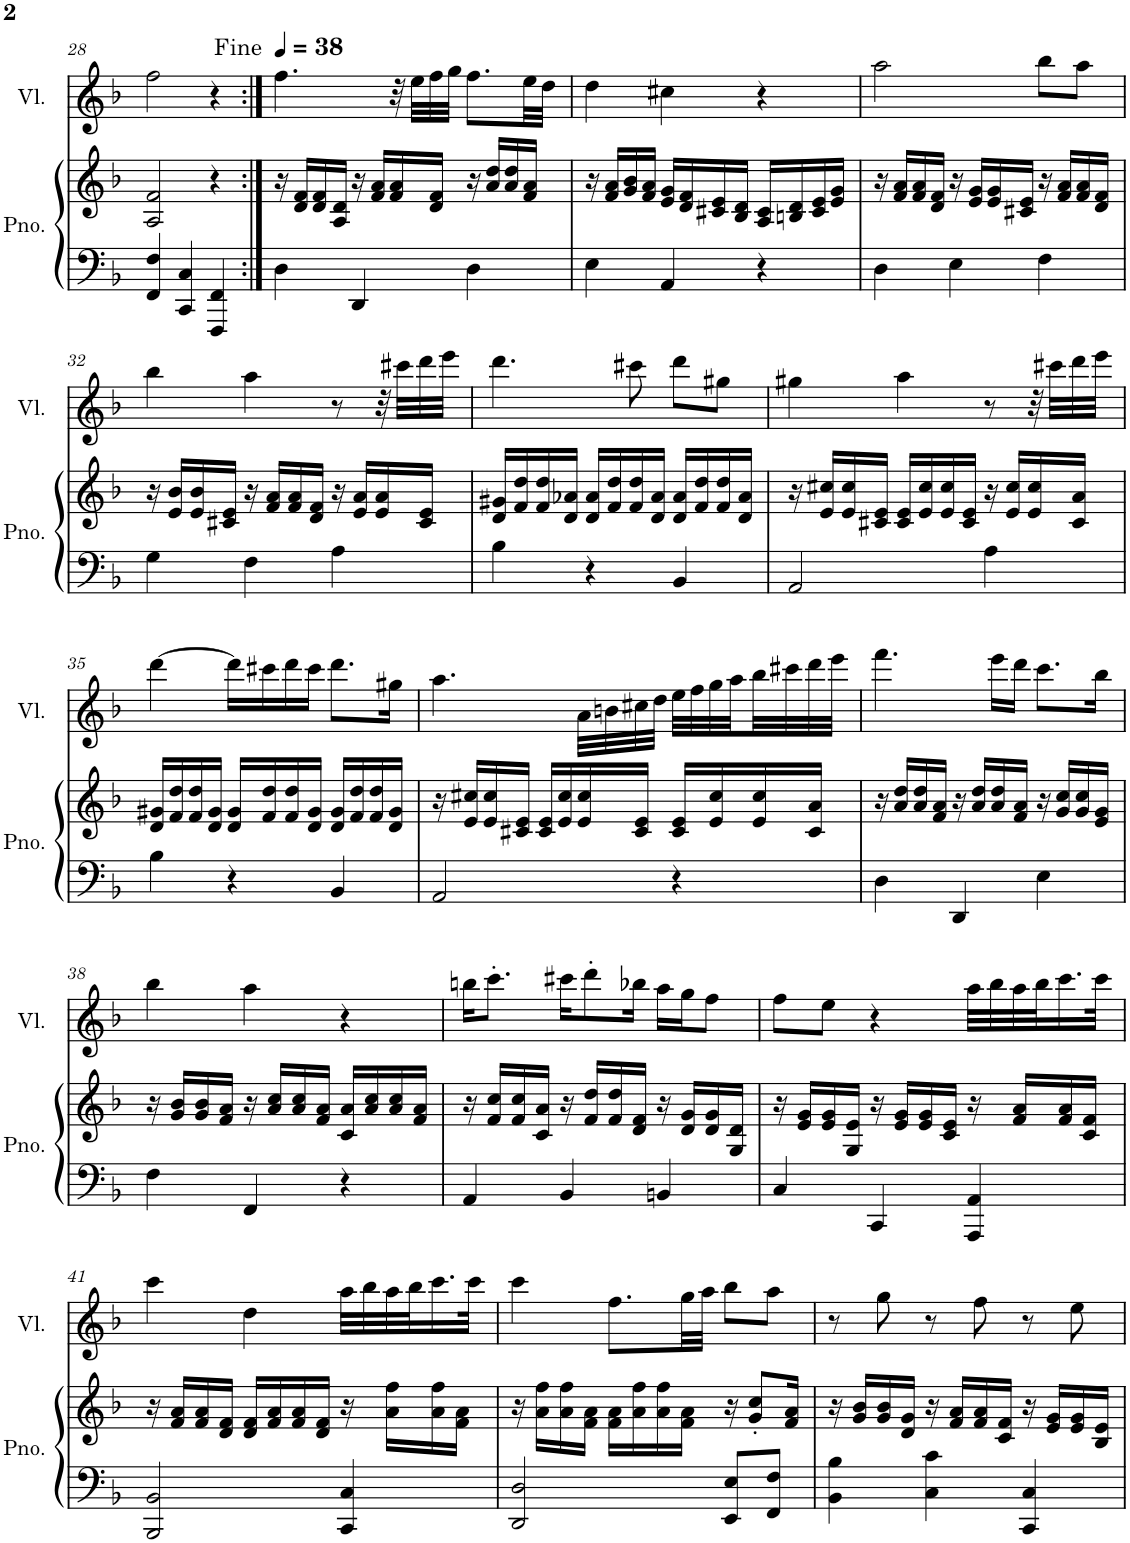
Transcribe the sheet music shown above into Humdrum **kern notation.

**kern	**kern	**kern
*part2	*part2	*part1
*staff3	*staff2	*staff1
*I"Piano	*	*I"Viool
*I'Pno.	*	*I'Vl.
!!LO:PB:g=z
*clefF4	*clefG2	*clefG2
*k[b-]	*k[b-]	*k[b-]
*M3/4	*M3/4	*M3/4
=28	=28	=28
4FF/ 4F/	2A/ 2f/	2ff\
4CC/ 4C/	.	.
4FFF/ 4FF/	4r	4r
=29:|!	=29:|!	=29:|!
*	*	*MM38
4D\	16r	4.ff\
.	16d/ 16f/LL	.
.	16d/ 16f/	.
.	16A/ 16d/JJ	.
4DD/	16r	.
.	16f/ 16a/LL	.
.	16f/ 16a/	32r
.	.	32ee\LLL
.	16d/ 16f/JJ	32ff\
.	.	32gg\JJJ
4D\	16r	8.ff\L
.	16a/ 16dd/LL	.
.	16a/ 16dd/	.
.	16f/ 16a/JJ	32ee\LL
.	.	32dd\JJJ
=30	=30	=30
4E\	16r	4dd\
.	16f/ 16a/LL	.
.	16g/ 16b-/	.
.	16f/ 16a/JJ	.
4AA/	16e/ 16g/LL	4cc#X\
.	16d/ 16f/	.
.	16c#X/ 16e/	.
.	16B-/ 16d/JJ	.
4r	16A/ 16c#/LL	4r
.	16Bn/ 16d/	.
.	16c#/ 16e/	.
.	16e/ 16g/JJ	.
=31	=31	=31
4D\	16r	2aa\
.	16f/ 16a/LL	.
.	16f/ 16a/	.
.	16d/ 16f/JJ	.
4E\	16r	.
.	16e/ 16g/LL	.
.	16e/ 16g/	.
.	16c#X/ 16e/JJ	.
4F\	16r	8bb-\L
.	16f/ 16a/LL	.
.	16f/ 16a/	8aa\J
.	16d/ 16f/JJ	.
!!LO:LB:g=z
=32	=32	=32
4G\	16r	4bb-\
.	16e/ 16b-/LL	.
.	16e/ 16b-/	.
.	16c#X/ 16e/JJ	.
4F\	16r	4aa\
.	16f/ 16a/LL	.
.	16f/ 16a/	.
.	16d/ 16f/JJ	.
4A\	16r	8r
.	16e/ 16a/LL	.
.	16e/ 16a/	32r
.	.	32ccc#X\LLL
.	16c#/ 16e/JJ	32ddd\
.	.	32eee\JJJ
=33	=33	=33
4B-\	16d/ 16g#X/LL	4.ddd\
.	16f/ 16dd/	.
.	16f/ 16dd/	.
.	16d/ 16a-X/JJ	.
4r	16d/ 16a-/LL	.
.	16f/ 16dd/	.
.	16f/ 16dd/	8ccc#X\
.	16d/ 16a-/JJ	.
4BB-/	16d/ 16a-/LL	8ddd\L
.	16f/ 16dd/	.
.	16f/ 16dd/	8gg#X\J
.	16d/ 16a-/JJ	.
=34	=34	=34
2AA/	16r	4gg#X\
.	16e/ 16cc#X/LL	.
.	16e/ 16cc#/	.
.	16c#X/ 16e/JJ	.
.	16c#/ 16e/LL	4aa\
.	16e/ 16cc#/	.
.	16e/ 16cc#/	.
.	16c#/ 16e/JJ	.
4A\	16r	8r
.	16e/ 16cc#/LL	.
.	16e/ 16cc#/	32r
.	.	32ccc#X\LLL
.	16c#/ 16a/JJ	32ddd\
.	.	32eee\JJJ
!!LO:LB:g=z
=35	=35	=35
4B-\	16d/ 16g#X/LL	[4ddd\
.	16f/ 16dd/	.
.	16f/ 16dd/	.
.	16d/ 16g#/JJ	.
4r	16d/ 16g#/LL	16ddd\LL]
.	16f/ 16dd/	16ccc#X\
.	16f/ 16dd/	16ddd\
.	16d/ 16g#/JJ	16ccc#\JJ
4BB-/	16d/ 16g#/LL	8.ddd\L
.	16f/ 16dd/	.
.	16f/ 16dd/	.
.	16d/ 16g#/JJ	16gg#X\Jk
=36	=36	=36
2AA/	16r	4.aa\
.	16e/ 16cc#X/LL	.
.	16e/ 16cc#/	.
.	16c#X/ 16e/JJ	.
.	16c#/ 16e/LL	.
.	16e/ 16cc#/	.
.	16e/ 16cc#/	32a\LLL
.	.	32bn\
.	16c#/ 16e/JJ	32cc#X\
.	.	32dd\JJJ
4r	16c#/ 16e/LL	32ee\LLL
.	.	32ff\
.	16e/ 16cc#/	32gg\
.	.	32aa\
.	16e/ 16cc#/	32bb-\
.	.	32ccc#X\
.	16c#/ 16a/JJ	32ddd\
.	.	32eee\JJJ
=37	=37	=37
4D\	16r	4.fff\
.	16a/ 16dd/LL	.
.	16a/ 16dd/	.
.	16f/ 16a/JJ	.
4DD/	16r	.
.	16a/ 16dd/LL	.
.	16a/ 16dd/	16eee\LL
.	16f/ 16a/JJ	16ddd\JJ
4E\	16r	8.ccc\L
.	16g/ 16cc/LL	.
.	16g/ 16cc/	.
.	16e/ 16g/JJ	16bb-\Jk
!!LO:LB:g=z
=38	=38	=38
4F\	16r	4bb-\
.	16g/ 16b-/LL	.
.	16g/ 16b-/	.
.	16f/ 16a/JJ	.
4FF/	16r	4aa\
.	16a/ 16cc/LL	.
.	16a/ 16cc/	.
.	16f/ 16a/JJ	.
4r	16c/ 16a/LL	4r
.	16a/ 16cc/	.
.	16a/ 16cc/	.
.	16f/ 16a/JJ	.
=39	=39	=39
4AA/	16r	16bbn\KL
.	16f/ 16cc/LL	8.ccc'\J
.	16f/ 16cc/	.
.	16c/ 16a/JJ	.
4BB-/	16r	16ccc#X\KL
.	16f/ 16dd/LL	8ddd'\
.	16f/ 16dd/	.
.	16d/ 16f/JJ	16bb-X\Jk
4BBn/	16r	16aa\LL
.	16d/ 16g/LL	16gg\J
.	16d/ 16g/	8ff\J
.	16G/ 16d/JJ	.
=40	=40	=40
4C/	16r	8ff\L
.	16e/ 16g/LL	.
.	16e/ 16g/	8ee\J
.	16G/ 16e/JJ	.
4CC/	16r	4r
.	16e/ 16g/LL	.
.	16e/ 16g/	.
.	16c/ 16e/JJ	.
4AAA/ 4AA/	16r	32aa\LLL
.	.	32bb-\
.	16f/ 16a/LL	32aa\
.	.	32bb-\J
.	16f/ 16a/	16.ccc\
.	16c/ 16f/JJ	.
.	.	32ccc\JJk
!!LO:LB:g=z
=41	=41	=41
2BBB-/ 2BB-/	16r	4ccc\
.	16f/ 16a/LL	.
.	16f/ 16a/	.
.	16d/ 16f/JJ	.
.	16d/ 16f/LL	4dd\
.	16f/ 16a/	.
.	16f/ 16a/	.
.	16d/ 16f/JJ	.
4CC/ 4C/	16r	32aa\LLL
.	.	32bb-\
.	16a\ 16ff\LL	32aa\
.	.	32bb-\J
.	16a\ 16ff\	16.ccc\
.	16f\ 16a\JJ	.
.	.	32ccc\JJk
=42	=42	=42
2DD/ 2D/	16r	4ccc\
.	16a\ 16ff\LL	.
.	16a\ 16ff\	.
.	16f\ 16a\JJ	.
.	16f\ 16a\LL	8.ff\L
.	16a\ 16ff\	.
.	16a\ 16ff\	.
.	16f\ 16a\JJ	32gg\LL
.	.	32aa\JJJ
8EE/ 8E/L	16r	8bb-\L
.	8g/' 8cc/'L	.
8FF/ 8F/J	.	8aa\J
.	16f/ 16a/Jk	.
=43	=43	=43
4BB-\ 4B-\	16r	8r
.	16g/ 16b-/LL	.
.	16g/ 16b-/	8gg\
.	16d/ 16g/JJ	.
4C\ 4c\	16r	8r
.	16f/ 16a/LL	.
.	16f/ 16a/	8ff\
.	16c/ 16f/JJ	.
4CC/ 4C/	16r	8r
.	16e/ 16g/LL	.
.	16e/ 16g/	8ee\
.	16B-/ 16e/JJ	.
=	=	=
*-	*-	*-
